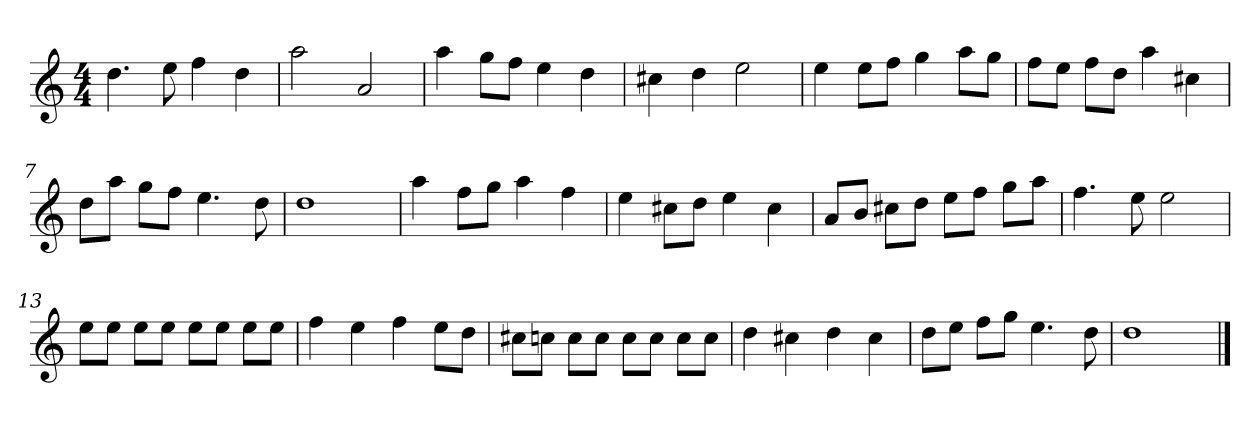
**kern
*part1
*staff1
*k[]
*M4/4
*MM120
=1
4.dd
8ee
4ff
4dd
=2
2aa
2a
=3
4aa
8ggL
8ffJ
4ee
4dd
=4
4cc#X
4dd
2ee
=5
4ee
8eeL
8ffJ
4gg
8aaL
8ggJ
=6
8ffL
8eeJ
8ffL
8ddJ
4aa
4cc#X
=7
8ddL
8aaJ
8ggL
8ffJ
4.ee
8dd
=8
1dd
=9
4aa
8ffL
8ggJ
4aa
4ff
=10
4ee
8cc#XL
8ddJ
4ee
4cc#
=11
8aL
8bJ
8cc#XL
8ddJ
8eeL
8ffJ
8ggL
8aaJ
=12
4.ff
8ee
2ee
=13
8eeL
8eeJ
8eeL
8eeJ
8eeL
8eeJ
8eeL
8eeJ
=14
4ff
4ee
4ff
8eeL
8ddJ
=15
8cc#XL
8ccnJ
8ccL
8ccJ
8ccL
8ccJ
8ccL
8ccJ
=16
4dd
4cc#X
4dd
4cc#
=17
8ddL
8eeJ
8ffL
8ggJ
4.ee
8dd
=18
1dd
==
*-
